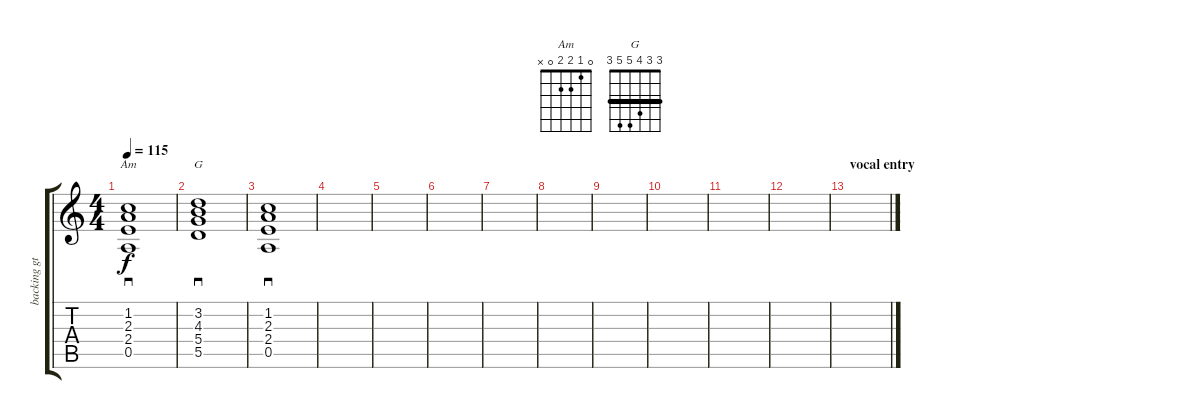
\track ("backing gt" "backing gt") {instrument electricguitarclean}
\staff {score tabs}
\tuning (E4 B3 G3 D3 A2 E2) {hide}
\chord ("Am" 0 1 2 2 0 x)
\chord ("G" 3 3 4 5 5 3) {barre 3}
\ts (4 4)
\tempo 115
\clef g2
\ks c
(1.2 2.3 2.4 0.5).1{sd ch "Am" dy f volume 6 instrument electricguitarclean} |
(3.2 4.3 5.4 5.5).1{sd ch "G"} |
(1.2 2.3 2.4 0.5).1{sd} |
|
|
|
|
|
|
|
|
|
\section ("" "vocal entry")
